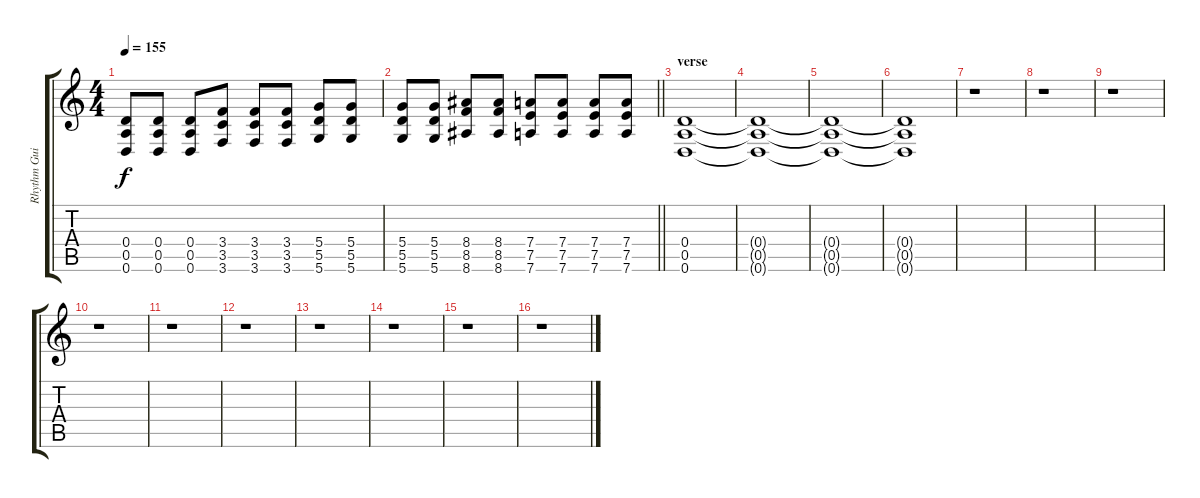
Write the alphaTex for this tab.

\track ("Rhythm Guitar" "Rhythm Gui") {instrument distortionguitar}
\staff {score tabs}
\tuning (E4 B3 G3 D3 A2 D2) {hide}
\ts (4 4)
\tempo 155
\clef g2
\ks c
(0.4 0.5 0.6).8{dy f} (0.4 0.5 0.6).8 (0.4 0.5 0.6).8 (3.4 3.5 3.6).8 (3.4 3.5 3.6).8 (3.4 3.5 3.6).8 (5.4 5.5 5.6).8 (5.4 5.5 5.6).8 |
\barLineRight lightlight
(5.4 5.5 5.6).8 (5.4 5.5 5.6).8 (8.4 8.5 8.6).8 (8.4 8.5 8.6).8 (7.4 7.5 7.6).8 (7.4 7.5 7.6).8 (7.4 7.5 7.6).8 (7.4 7.5 7.6).8 |
\section ("" "verse")
(0.4 0.5 0.6).1 |
(0.4{t} 0.5{t} 0.6{t}).1 |
(0.4{t} 0.5{t} 0.6{t}).1 |
(0.4{t} 0.5{t} 0.6{t}).1 |
r.1 |
r.1 |
r.1 |
r.1 |
r.1 |
r.1 |
r.1 |
r.1 |
r.1 |
r.1
